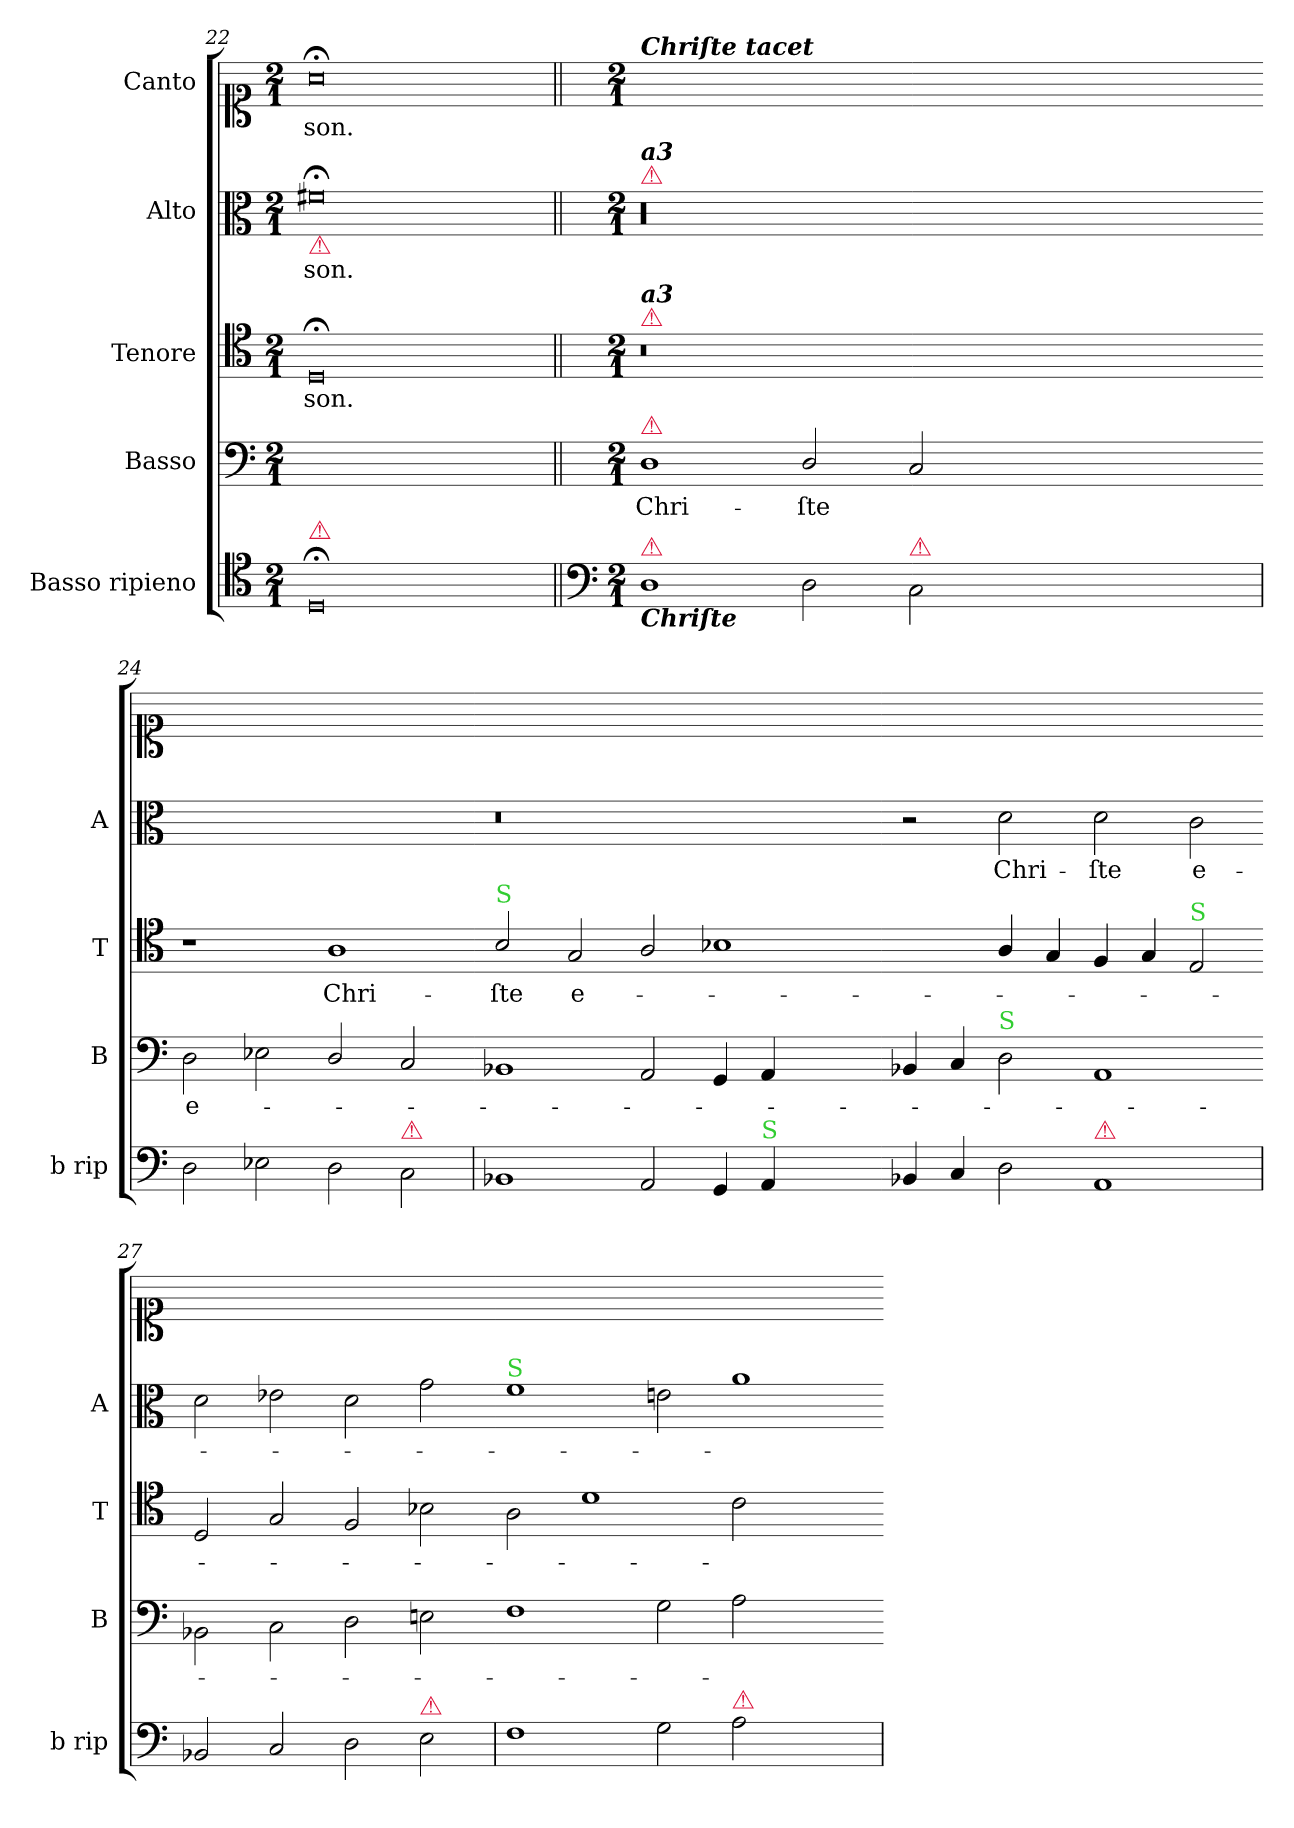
**kern	**kern	**text	**kern	**text	**kern	**text	**kern	**text
*part5	*part4	*part4	*part3	*part3	*part2	*part2	*part1	*part1
*staff5	*staff4	*staff4	*staff3	*staff3	*staff2	*staff2	*staff1	*staff1
*I"Basso ripieno	*I"Basso	*	*I"Tenore	*	*I"Alto	*	*I"Canto	*
*I'b rip	*I'B	*	*I'T	*	*I'A	*	*	*
*clefC4	*clefF4	*	*clefC4	*	*clefC3	*	*clefC1	*
*k[]	*k[]	*	*k[]	*	*k[]	*	*k[]	*
*M2/1	*M2/1	*	*M2/1	*	*M2/1	*	*M2/1	*
=22	=22	=22	=22	=22	=22	=22	=22	=22
!	!	!	!	!	!LO:TX:b:color=crimson:t=⚠	!	!	!
!LO:TX:a:color=crimson:t=⚠	!	!	!	!	!	!	!	!
0D;<	0ryy	.	0D;<	-son.	0f#X;	-son.	0a;	-son.
=23||	=23||	=23||	=23||	=23||	=23||	=23||	=23||	=23||
*clefF4	*	*	*	*	*	*	*	*
*M2/1	*M2/1	*	*M2/1	*	*M2/1	*	*M2/1	*
!	!	!	!	!	!	!	!LO:TX:a:Bi:t=Chriſte tacet	!
!	!	!	!	!	!LO:TX:a:color=crimson:t=⚠	!	!	!
!	!	!	!	!	!LO:TX:a:Bi:t=a3	!	!	!
!	!	!	!LO:TX:a:color=crimson:t=⚠	!	!	!	!	!
!	!	!	!LO:TX:a:Bi:t=a3	!	!	!	!	!
!	!LO:TX:a:color=crimson:t=⚠	!	!	!	!	!	!	!
!LO:TX:a:color=crimson:t=⚠	!	!	!	!	!	!	!	!
!LO:TX:b:Bi:t=Chriſte	!	!	!	!	!	!	!	!
1D	1D	Chri-	0r	.	00r	.	0ryy	.
2D\	2D/	-ſte	.	.	.	.	.	.
!LO:TX:a:color=crimson:t=⚠	!	!	!	!	!	!	!	!
2C\	2C/	.	.	.	.	.	.	.
0ryy	0ryy	.	0ryy	.	.	.	0ryy	.
=24	=24-	=24-	=24-	=24-	=24-	=24-	=24-	=24-
2D\	2D\	e-	1r	.	0ryy	.	0ryy	.
2E-X\	2E-X\	.	.	.	.	.	.	.
2D\	2D/	.	1A	Chri-	.	.	.	.
!LO:TX:a:color=crimson:t=⚠	!	!	!	!	!	!	!	!
2C\	2C/	.	.	.	.	.	.	.
=25	=25-	=25-	=25-	=25-	=25-	=25-	=25-	=25-
!	!	!	!LO:TX:a:color=limegreen:t=S	!	!	!	!	!
1BB-X	1BB-X	.	2B/	-ſte	0r	.	0ryy	.
.	.	.	2G/	e-	.	.	.	.
2AA/	2AA/	.	2A/	.	.	.	.	.
4GG/	4GG/	.	1B-X\	.	.	.	.	.
!LO:TX:a:color=limegreen:t=S	!	!	!	!	!	!	!	!
4AA/	4AA/	.	.	.	.	.	.	.
2ryy	2ryy	.	.	.	2ryy	.	2ryy	.
=26-	=26-	=26-	=26-	=26-	=26-	=26-	=26-	=26-
4BB-X/	4BB-X/	.	2ryy	.	2r	.	0ryy	.
4C/	4C/	.	.	.	.	.	.	.
!	!LO:TX:a:color=limegreen:t=S	!	!	!	!	!	!	!
2D\	2D\	.	4A/	.	2d\	Chri-	.	.
.	.	.	4G/	.	.	.	.	.
!LO:TX:a:color=crimson:t=⚠	!	!	!	!	!	!	!	!
1AA	1AA	.	4F/	.	2d\	-ſte	.	.
.	.	.	4G/	.	.	.	.	.
!	!	!	!LO:TX:a:color=limegreen:t=S	!	!	!	!	!
.	.	.	2E/	.	2c\	e-	.	.
=27	=27-	=27-	=27-	=27-	=27-	=27-	=27-	=27-
2BB-X/	2BB-X\	.	2D/	.	2d\	.	0ryy	.
2C/	2C\	.	2G/	.	2e-X\	.	.	.
2D\	2D\	.	2F/	.	2d\	.	.	.
!LO:TX:a:color=crimson:t=⚠	!	!	!	!	!	!	!	!
2E\	2En\	.	2B-X\	.	2g\	.	.	.
=28	=28-	=28-	=28-	=28-	=28-	=28-	=28-	=28-
!	!	!	!	!	!LO:TX:a:color=limegreen:t=S	!	!	!
1F	1F	.	2A\	.	1f	.	0ryy	.
.	.	.	1d	.	.	.	.	.
2G\	2G\	.	.	.	2en\	.	.	.
!LO:TX:a:color=crimson:t=⚠	!	!	!	!	!	!	!	!
2A\	2A\	.	2c\	.	1a\	.	.	.
2ryy	2ryy	.	2ryy	.	.	.	2ryy	.
=	=-	=-	=-	=-	=-	=-	=-	=-
*-	*-	*-	*-	*-	*-	*-	*-	*-
